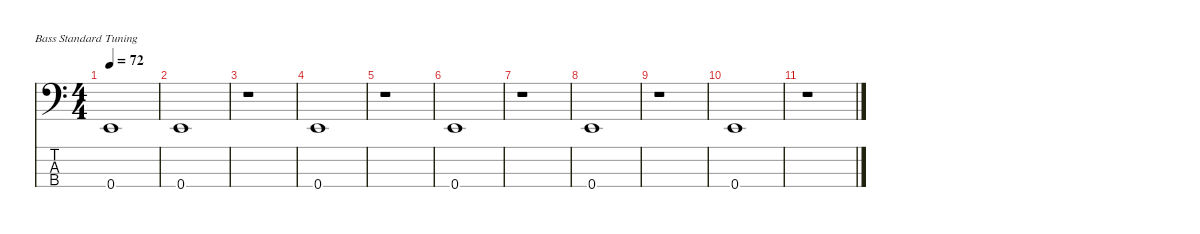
\defaultSystemsLayout 4
\hideDynamics
\bracketExtendMode nobrackets
\singleTrackTrackNamePolicy hidden
\multiTrackTrackNamePolicy hidden
\otherSystemsTrackNameOrientation horizontal
\track ("Bass" "el.bs.") {instrument electricbassfinger}
\staff {score tabs}
\tuning (G2 D2 A1 E1)
\ts (4 4)
\tempo 72
\clef f4
\ks c
0.4.1{dy fff beam Up} |
0.4.1{beam Up} |
r.1{beam Down} |
0.4.1{beam Up} |
r.1{beam Down} |
0.4.1{beam Up} |
r.1{beam Down} |
0.4.1{beam Up} |
r.1{beam Down} |
0.4.1{beam Up} |
r.1{beam Down}
